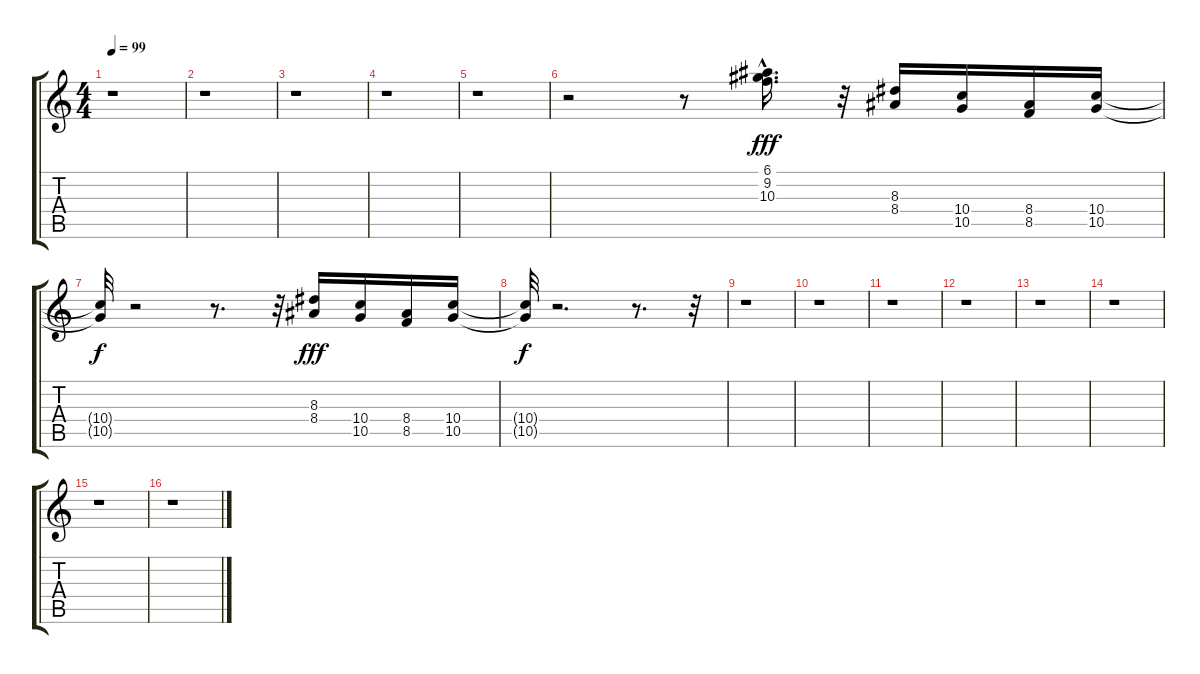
\track "" {instrument electricbassfinger}
\staff {score tabs}
\tuning (E4 B3 G3 D3 A2 E2) {hide}
\ts (4 4)
\tempo 99
\clef g2
\ks c
r.1{dy fff} |
r.1 |
r.1 |
r.1 |
r.1 |
r.2 r.8 (6.1{hac} 9.2 10.3{hac}).16{d} r.32 (8.3 8.4).16 (10.4 10.5).16 (8.4 8.5).16 (10.4 10.5).16 |
(10.4{t} 10.5{t}).32{dy f} r.2 r.8{d} r.32 (8.3 8.4).16{dy fff} (10.4 10.5).16 (8.4 8.5).16 (10.4 10.5).16 |
(10.4{t} 10.5{t}).32{dy f} r.2{d} r.8{d} r.32 |
r.1 |
r.1 |
r.1 |
r.1 |
r.1 |
r.1 |
r.1 |
r.1
